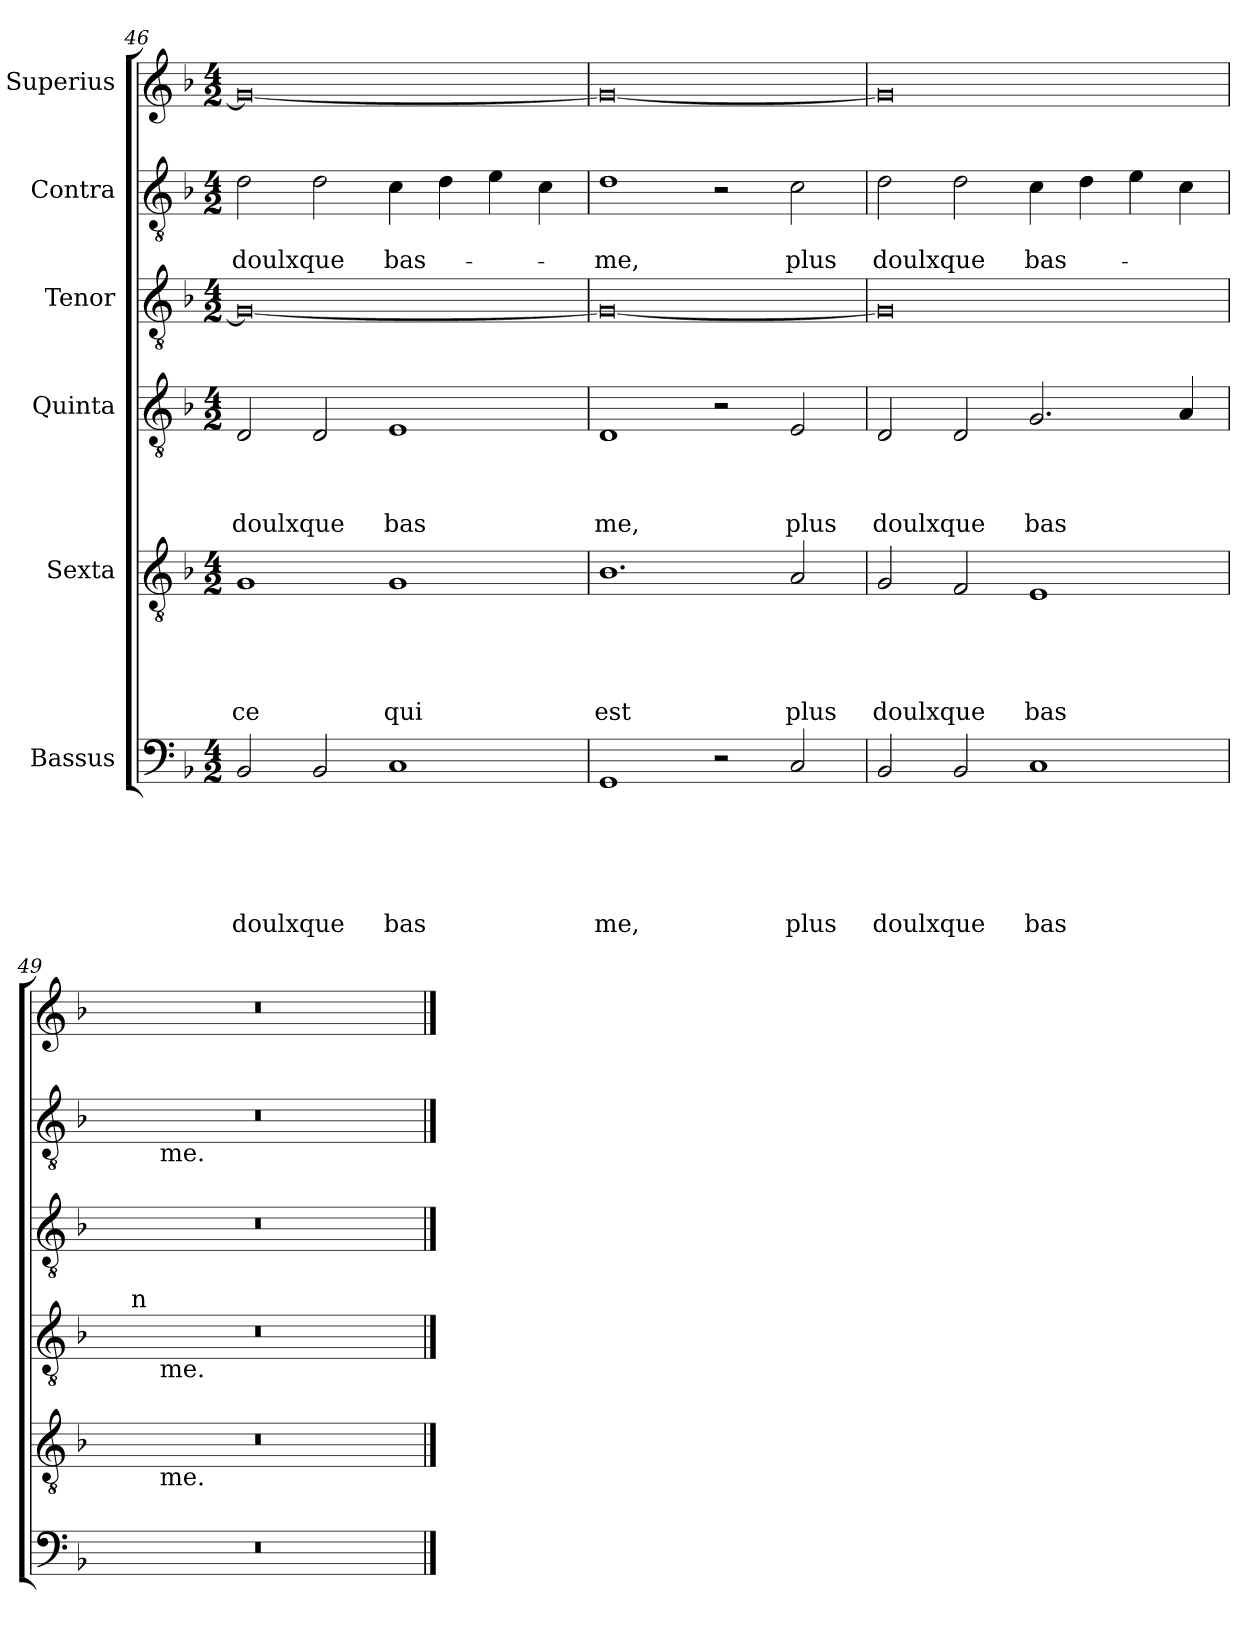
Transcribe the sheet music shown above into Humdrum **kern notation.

**kern	**text	**text	**text	**text	**text	**text	**kern	**text	**text	**text	**text	**text	**kern	**text	**text	**text	**text	**kern	**text	**kern	**text	**text	**kern	**text
*part6	*part6	*part6	*part6	*part6	*part6	*part6	*part5	*part5	*part5	*part5	*part5	*part5	*part4	*part4	*part4	*part4	*part4	*part3	*part3	*part2	*part2	*part2	*part1	*part1
*staff6	*staff6	*staff6	*staff6	*staff6	*staff6	*staff6	*staff5	*staff5	*staff5	*staff5	*staff5	*staff5	*staff4	*staff4	*staff4	*staff4	*staff4	*staff3	*staff3	*staff2	*staff2	*staff2	*staff1	*staff1
*I"Bassus	*	*	*	*	*	*	*I"Sexta	*	*	*	*	*	*I"Quinta	*	*	*	*	*I"Tenor	*	*I"Contra	*	*	*I"Superius	*
*clefF4	*	*	*	*	*	*	*clefGv2	*	*	*	*	*	*clefGv2	*	*	*	*	*clefGv2	*	*clefGv2	*	*	*clefG2	*
*k[b-]	*	*	*	*	*	*	*k[b-]	*	*	*	*	*	*k[b-]	*	*	*	*	*k[b-]	*	*k[b-]	*	*	*k[b-]	*
*F:	*	*	*	*	*	*	*F:	*	*	*	*	*	*F:	*	*	*	*	*F:	*	*F:	*	*	*F:	*
*M4/2	*	*	*	*	*	*	*M4/2	*	*	*	*	*	*M4/2	*	*	*	*	*M4/2	*	*M4/2	*	*	*M4/2	*
=46	=46	=46	=46	=46	=46	=46	=46	=46	=46	=46	=46	=46	=46	=46	=46	=46	=46	=46	=46	=46	=46	=46	=46	=46
!	!	!	!	!	!	!LO:LY:b	!	!	!	!	!	!LO:LY:b	!	!	!	!	!LO:LY:b	!	!	!	!	!LO:LY:b	!	!
2BB-/	.	.	.	.	.	doulxque	1G	.	.	.	.	ce	2D/	.	.	.	doulxque	0G_	.	2d\	.	doulxque	0g_	.
2BB-/	.	.	.	.	.	.	.	.	.	.	.	.	2D/	.	.	.	.	.	.	2d\	.	.	.	.
!	!	!	!	!	!	!LO:LY:b	!	!	!	!	!	!LO:LY:b	!	!	!	!	!LO:LY:b	!	!	!	!	!LO:LY:b	!	!
1C	.	.	.	.	.	bas	1G	.	.	.	.	qui	1E	.	.	.	bas	.	.	4c\	.	bas-	.	.
.	.	.	.	.	.	.	.	.	.	.	.	.	.	.	.	.	.	.	.	4d\	.	.	.	.
.	.	.	.	.	.	.	.	.	.	.	.	.	.	.	.	.	.	.	.	4e\	.	.	.	.
.	.	.	.	.	.	.	.	.	.	.	.	.	.	.	.	.	.	.	.	4c\	.	.	.	.
=47	=47	=47	=47	=47	=47	=47	=47	=47	=47	=47	=47	=47	=47	=47	=47	=47	=47	=47	=47	=47	=47	=47	=47	=47
!	!	!	!	!	!	!LO:LY:b	!	!	!	!	!	!LO:LY:b	!	!	!	!	!LO:LY:b	!	!	!	!	!LO:LY:b	!	!
1GG	.	.	.	.	.	me,	1.B-	.	.	.	.	est	1D	.	.	.	me,	0G_	.	1d	.	-me,	0g_	.
2r	.	.	.	.	.	.	.	.	.	.	.	.	2r	.	.	.	.	.	.	2r	.	.	.	.
!	!	!	!	!	!	!LO:LY:b	!	!	!	!	!	!LO:LY:b	!	!	!	!	!LO:LY:b	!	!	!	!	!LO:LY:b	!	!
2C/	.	.	.	.	.	plus	2A/	.	.	.	.	plus	2E/	.	.	.	plus	.	.	2c\	.	plus	.	.
=48	=48	=48	=48	=48	=48	=48	=48	=48	=48	=48	=48	=48	=48	=48	=48	=48	=48	=48	=48	=48	=48	=48	=48	=48
!	!	!	!	!	!	!LO:LY:b	!	!	!	!	!	!LO:LY:b	!	!	!	!	!LO:LY:b	!	!	!	!	!LO:LY:b	!	!
2BB-/	.	.	.	.	.	doulxque	2G/	.	.	.	.	doulxque	2D/	.	.	.	doulxque	0G]	.	2d\	.	doulxque	0g]	.
2BB-/	.	.	.	.	.	.	2F/	.	.	.	.	.	2D/	.	.	.	.	.	.	2d\	.	.	.	.
!	!	!	!	!	!	!LO:LY:b	!	!	!	!	!	!LO:LY:b	!	!	!	!	!LO:LY:b	!	!	!	!	!LO:LY:b	!	!
1C	.	.	.	.	.	bas	1E	.	.	.	.	bas	2.G/	.	.	.	bas	.	.	4c\	.	bas-	.	.
.	.	.	.	.	.	.	.	.	.	.	.	.	.	.	.	.	.	.	.	4d\	.	.	.	.
.	.	.	.	.	.	.	.	.	.	.	.	.	.	.	.	.	.	.	.	4e\	.	.	.	.
.	.	.	.	.	.	.	.	.	.	.	.	.	4A/	.	.	.	.	.	.	4c\	.	.	.	.
=49	=49	=49	=49	=49	=49	=49	=49	=49	=49	=49	=49	=49	=49	=49	=49	=49	=49	=49	=49	=49	=49	=49	=49	=49
*	*	*	*	*	*	*	*^	*	*	*	*	*	*^	*	*	*	*	*	*	*^	*	*	*	*
*	*	*	*	*	*	*	*	*	*	*	*	*	*	*	*^	*	*	*	*	*	*	*	*	*	*	*	*
0r	.	.	.	.	.	.	0r	8..ryy	.	.	.	.	.	0r	8ryy	8..ryy	.	.	.	.	0r	.	0r	8..ryy	.	.	0r	.
!	!	!	!	!	!	!	!	!	!	!	!	!	!	!	!LO:TX:a:t=n	!	!	!	!	!	!	!	!	!	!	!	!	!
.	.	.	.	.	.	.	.	.	.	.	.	.	.	.	1...ryy	.	.	.	.	.	.	.	.	.	.	.	.	.
!	!	!	!	!	!	!	!	!	!	!	!	!	!	!	!	!	!	!	!	!	!	!	!	!LO:TX:b:t=me.	!	!	!	!
!	!	!	!	!	!	!	!	!	!	!	!	!	!	!	!	!LO:TX:b:t=me.	!	!	!	!	!	!	!	!	!	!	!	!
!	!	!	!	!	!	!	!	!LO:TX:b:t=me.	!	!	!	!	!	!	!	!	!	!	!	!	!	!	!	!	!	!	!	!
.	.	.	.	.	.	.	.	1ryy	.	.	.	.	.	.	.	1ryy	.	.	.	.	.	.	.	1ryy	.	.	.	.
.	.	.	.	.	.	.	.	2ryy	.	.	.	.	.	.	.	2ryy	.	.	.	.	.	.	.	2ryy	.	.	.	.
.	.	.	.	.	.	.	.	4ryy	.	.	.	.	.	.	.	4ryy	.	.	.	.	.	.	.	4ryy	.	.	.	.
.	.	.	.	.	.	.	.	32ryy	.	.	.	.	.	.	.	32ryy	.	.	.	.	.	.	.	32ryy	.	.	.	.
*	*	*	*	*	*	*	*v	*v	*	*	*	*	*	*	*	*	*	*	*	*	*	*	*v	*v	*	*	*	*
*	*	*	*	*	*	*	*	*	*	*	*	*	*v	*v	*v	*	*	*	*	*	*	*	*	*	*	*
==	==	==	==	==	==	==	==	==	==	==	==	==	==	==	==	==	==	==	==	==	==	==	==	==
*-	*-	*-	*-	*-	*-	*-	*-	*-	*-	*-	*-	*-	*-	*-	*-	*-	*-	*-	*-	*-	*-	*-	*-	*-
